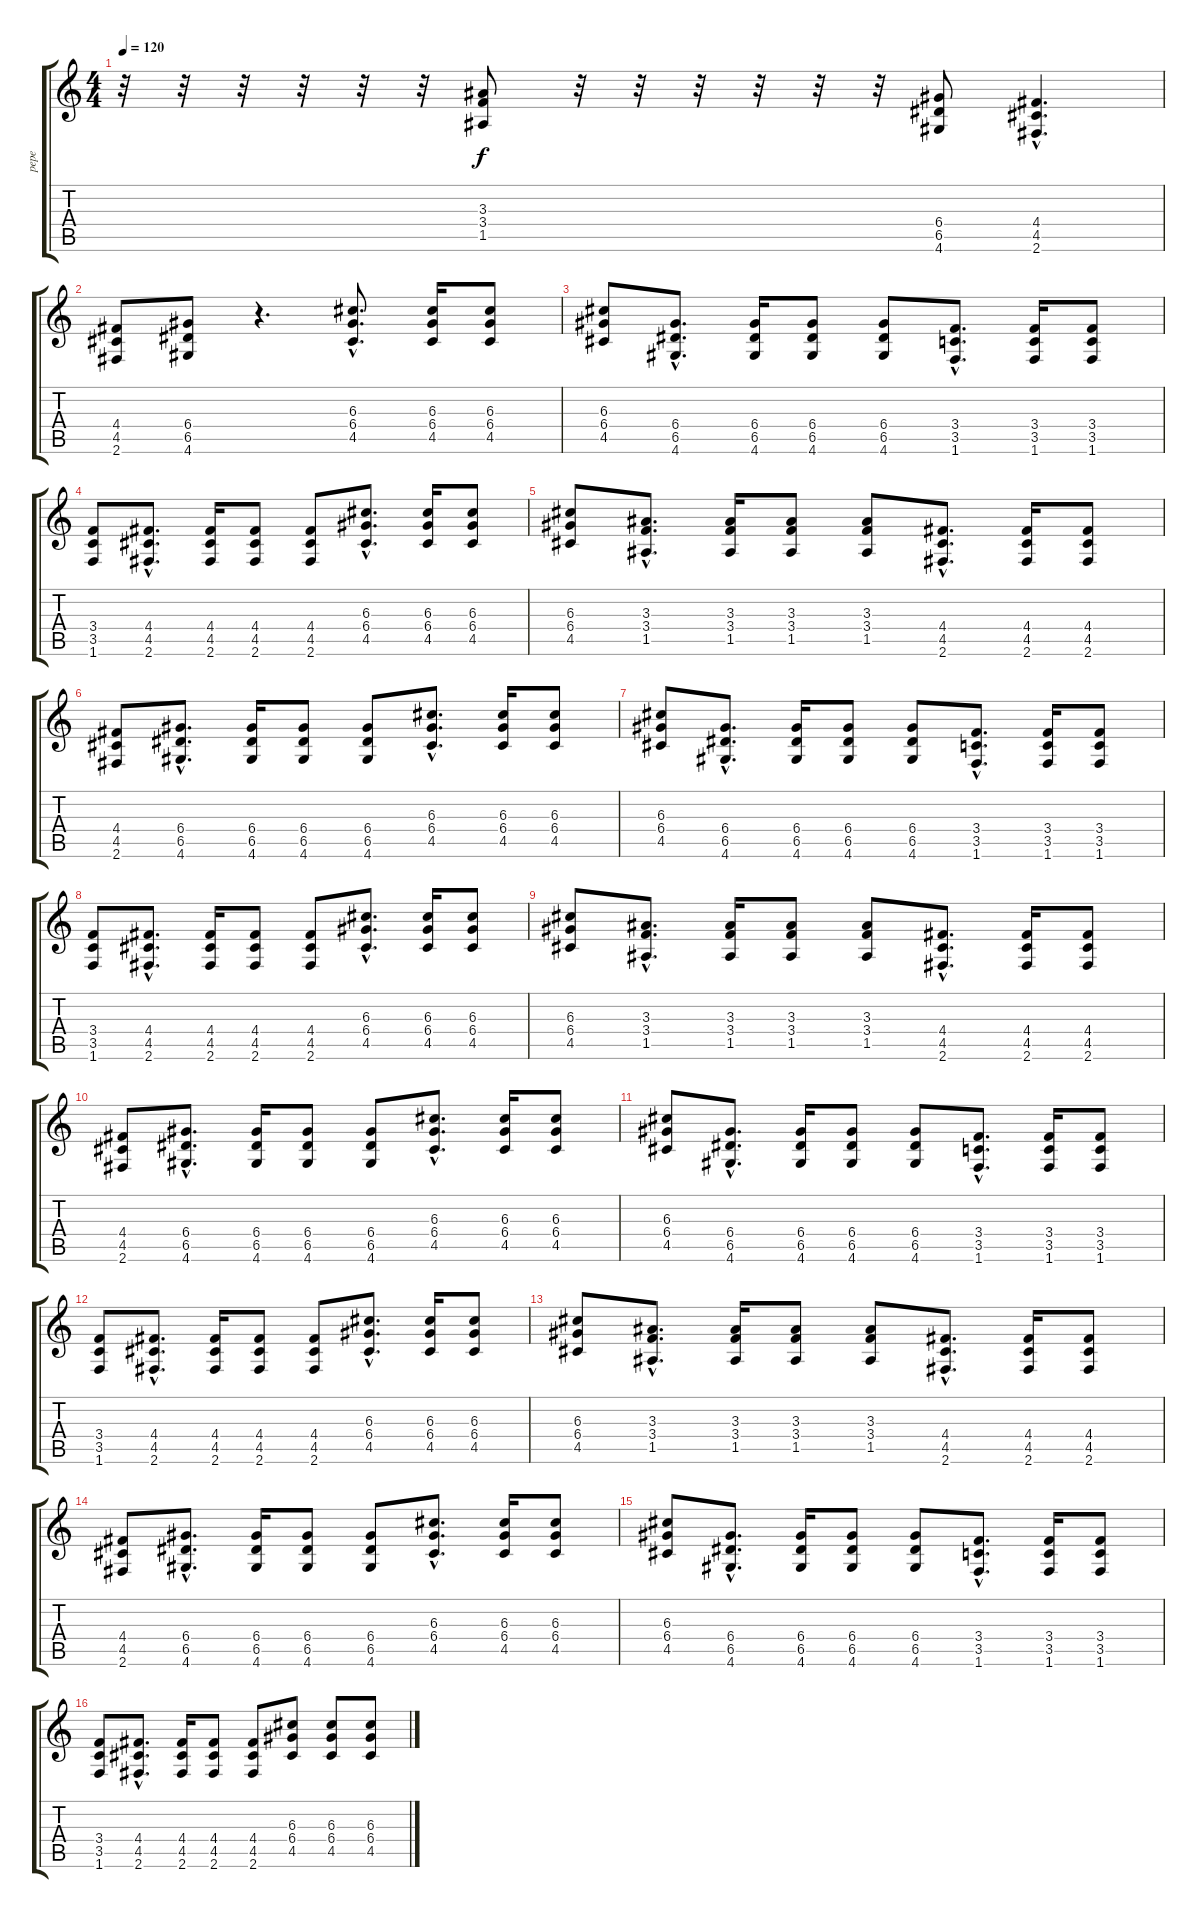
\track ("pepe" "pepe") {instrument distortionguitar}
\staff {score tabs}
\tuning (E4 B3 G3 D3 A2 E2) {hide}
\ts (4 4)
\tempo 120
\clef g2
\ks c
r.32{dy f} r.32 r.32 r.32 r.32 r.32 (3.3 3.4 1.5).8 r.32 r.32 r.32 r.32 r.32 r.32 (6.4 6.5 4.6).8 (4.4{hac} 4.5{hac} 2.6{hac}).4{d} |
(4.4 4.5 2.6).8 (6.4 6.5 4.6).8 r.4{d} (6.3{hac} 6.4{hac} 4.5{hac}).8{d} (6.3 6.4 4.5).16 (6.3 6.4 4.5).8 |
(6.3 6.4 4.5).8 (6.4{hac} 6.5{hac} 4.6{hac}).8{d} (6.4 6.5 4.6).16 (6.4 6.5 4.6).8 (6.4 6.5 4.6).8 (3.4{hac} 3.5{hac} 1.6{hac}).8{d} (3.4 3.5 1.6).16 (3.4 3.5 1.6).8 |
(3.4 3.5 1.6).8 (4.4{hac} 4.5{hac} 2.6{hac}).8{d} (4.4 4.5 2.6).16 (4.4 4.5 2.6).8 (4.4 4.5 2.6).8 (6.3{hac} 6.4{hac} 4.5{hac}).8{d} (6.3 6.4 4.5).16 (6.3 6.4 4.5).8 |
(6.3 6.4 4.5).8 (3.3{hac} 3.4{hac} 1.5{hac}).8{d} (3.3 3.4 1.5).16 (3.3 3.4 1.5).8 (3.3 3.4 1.5).8 (4.4{hac} 4.5{hac} 2.6{hac}).8{d} (4.4 4.5 2.6).16 (4.4 4.5 2.6).8 |
(4.4 4.5 2.6).8 (6.4{hac} 6.5{hac} 4.6{hac}).8{d} (6.4 6.5 4.6).16 (6.4 6.5 4.6).8 (6.4 6.5 4.6).8 (6.3{hac} 6.4{hac} 4.5{hac}).8{d} (6.3 6.4 4.5).16 (6.3 6.4 4.5).8 |
(6.3 6.4 4.5).8 (6.4{hac} 6.5{hac} 4.6{hac}).8{d} (6.4 6.5 4.6).16 (6.4 6.5 4.6).8 (6.4 6.5 4.6).8 (3.4{hac} 3.5{hac} 1.6{hac}).8{d} (3.4 3.5 1.6).16 (3.4 3.5 1.6).8 |
(3.4 3.5 1.6).8 (4.4{hac} 4.5{hac} 2.6{hac}).8{d} (4.4 4.5 2.6).16 (4.4 4.5 2.6).8 (4.4 4.5 2.6).8 (6.3{hac} 6.4{hac} 4.5{hac}).8{d} (6.3 6.4 4.5).16 (6.3 6.4 4.5).8 |
(6.3 6.4 4.5).8 (3.3{hac} 3.4{hac} 1.5{hac}).8{d} (3.3 3.4 1.5).16 (3.3 3.4 1.5).8 (3.3 3.4 1.5).8 (4.4{hac} 4.5{hac} 2.6{hac}).8{d} (4.4 4.5 2.6).16 (4.4 4.5 2.6).8 |
(4.4 4.5 2.6).8 (6.4{hac} 6.5{hac} 4.6{hac}).8{d} (6.4 6.5 4.6).16 (6.4 6.5 4.6).8 (6.4 6.5 4.6).8 (6.3{hac} 6.4{hac} 4.5{hac}).8{d} (6.3 6.4 4.5).16 (6.3 6.4 4.5).8 |
(6.3 6.4 4.5).8 (6.4{hac} 6.5{hac} 4.6{hac}).8{d} (6.4 6.5 4.6).16 (6.4 6.5 4.6).8 (6.4 6.5 4.6).8 (3.4{hac} 3.5{hac} 1.6{hac}).8{d} (3.4 3.5 1.6).16 (3.4 3.5 1.6).8 |
(3.4 3.5 1.6).8 (4.4{hac} 4.5{hac} 2.6{hac}).8{d} (4.4 4.5 2.6).16 (4.4 4.5 2.6).8 (4.4 4.5 2.6).8 (6.3{hac} 6.4{hac} 4.5{hac}).8{d} (6.3 6.4 4.5).16 (6.3 6.4 4.5).8 |
(6.3 6.4 4.5).8 (3.3{hac} 3.4{hac} 1.5{hac}).8{d} (3.3 3.4 1.5).16 (3.3 3.4 1.5).8 (3.3 3.4 1.5).8 (4.4{hac} 4.5{hac} 2.6{hac}).8{d} (4.4 4.5 2.6).16 (4.4 4.5 2.6).8 |
(4.4 4.5 2.6).8 (6.4{hac} 6.5{hac} 4.6{hac}).8{d} (6.4 6.5 4.6).16 (6.4 6.5 4.6).8 (6.4 6.5 4.6).8 (6.3{hac} 6.4{hac} 4.5{hac}).8{d} (6.3 6.4 4.5).16 (6.3 6.4 4.5).8 |
(6.3 6.4 4.5).8 (6.4{hac} 6.5{hac} 4.6{hac}).8{d} (6.4 6.5 4.6).16 (6.4 6.5 4.6).8 (6.4 6.5 4.6).8 (3.4{hac} 3.5{hac} 1.6{hac}).8{d} (3.4 3.5 1.6).16 (3.4 3.5 1.6).8 |
(3.4 3.5 1.6).8 (4.4{hac} 4.5{hac} 2.6{hac}).8{d} (4.4 4.5 2.6).16 (4.4 4.5 2.6).8 (4.4 4.5 2.6).8 (6.3 6.4 4.5).8 (6.3 6.4 4.5).8 (6.3 6.4 4.5).8
